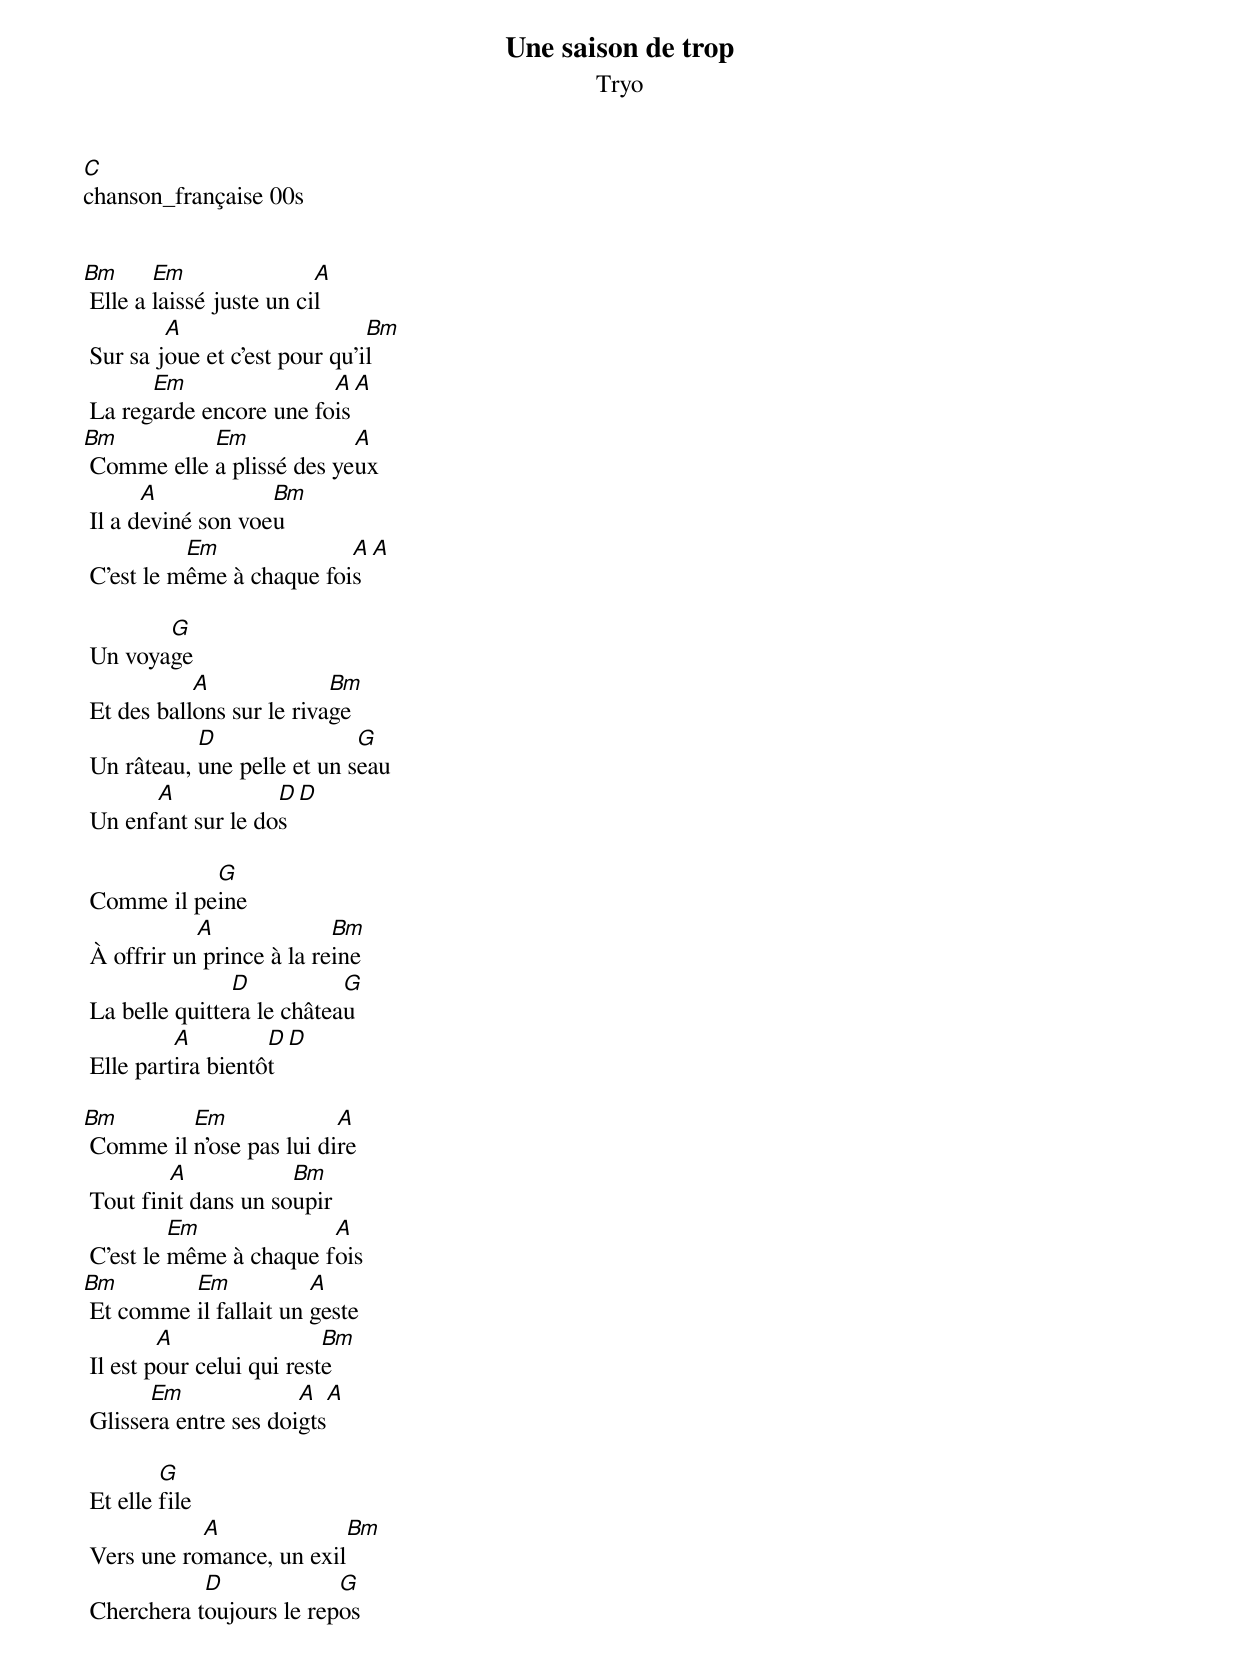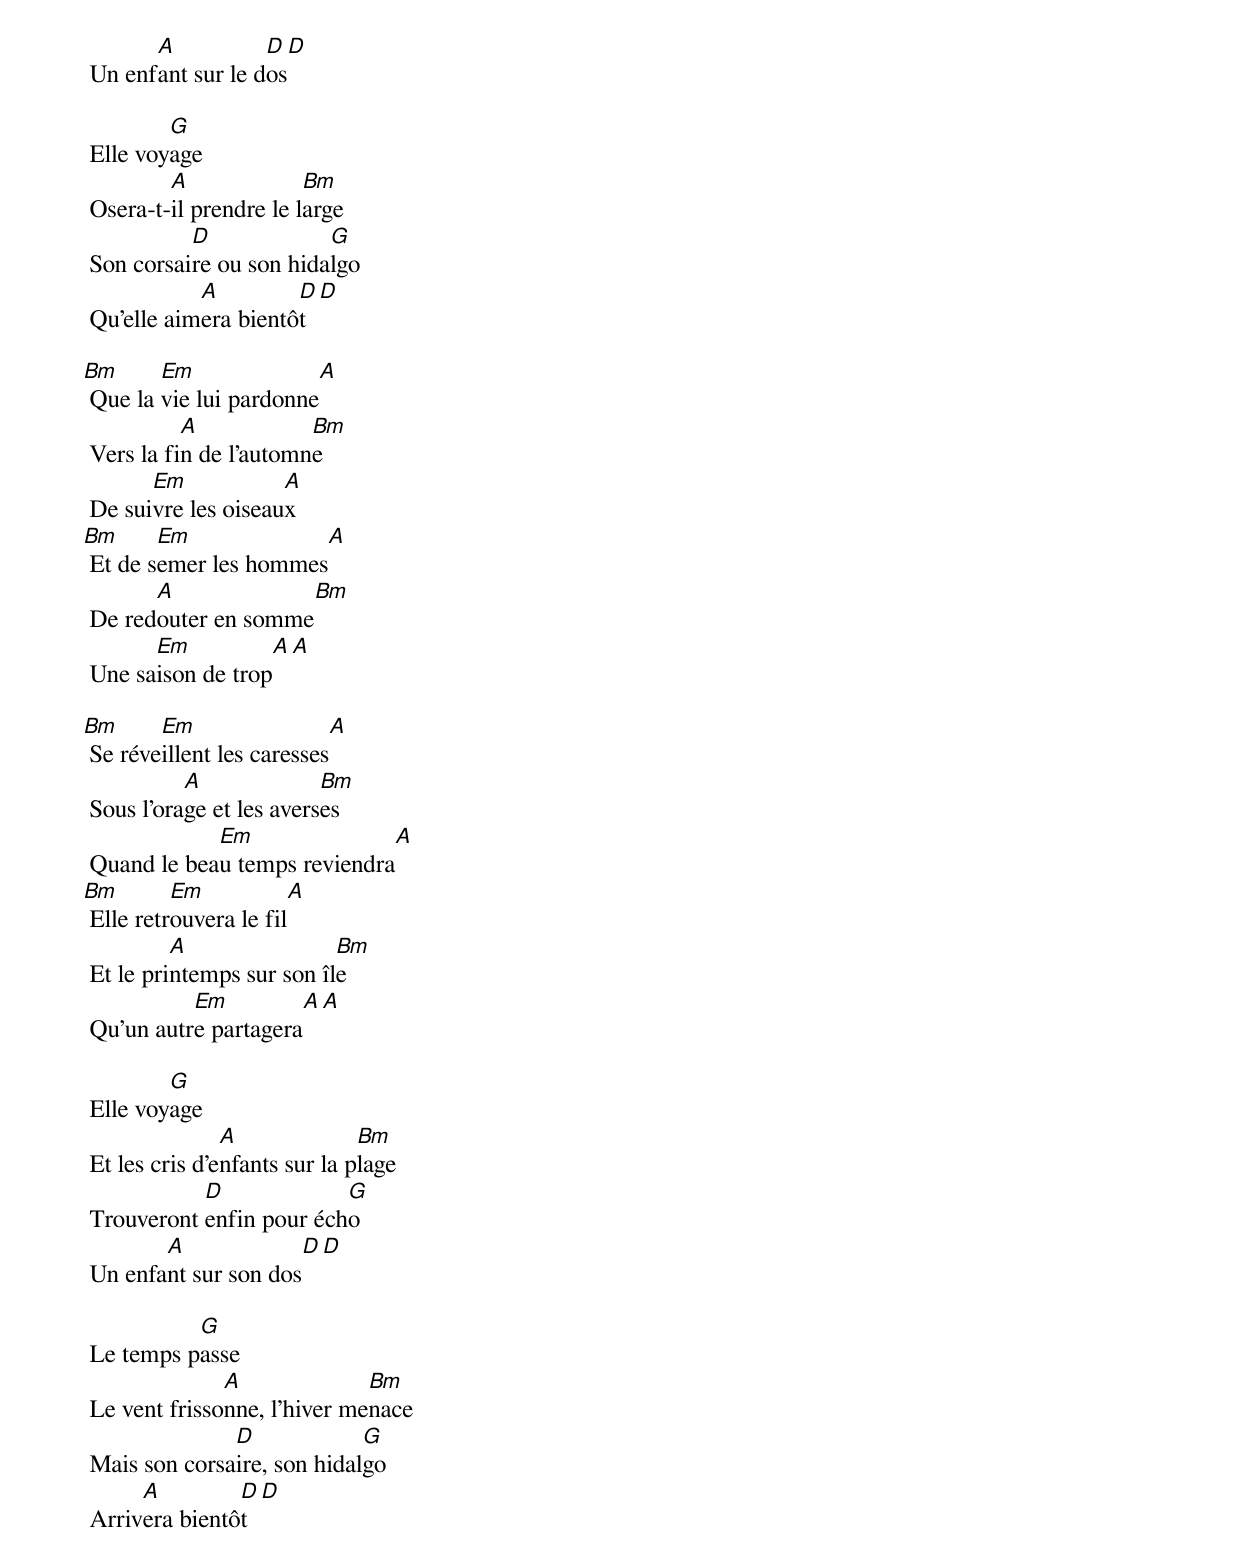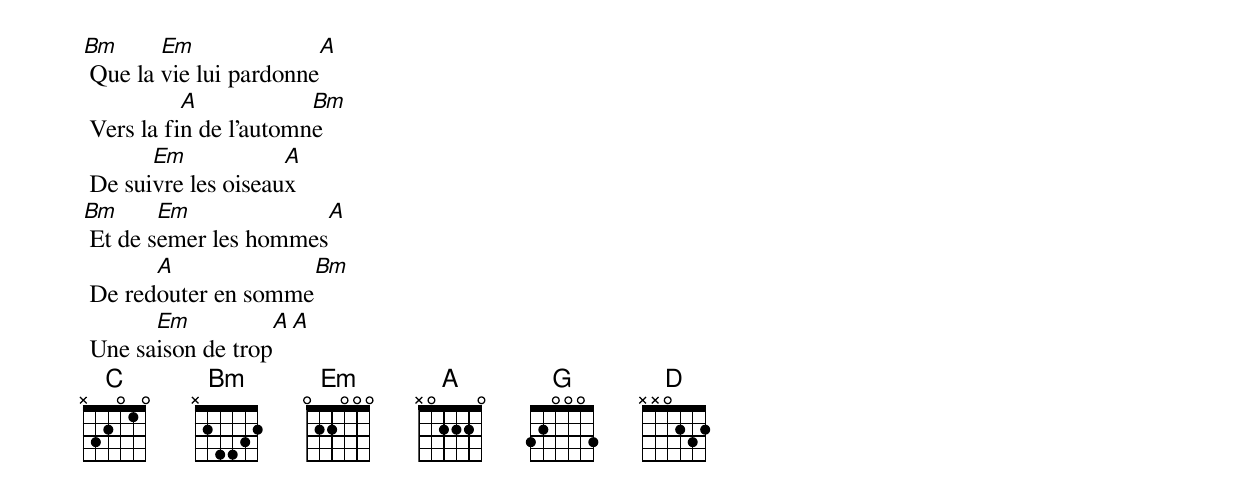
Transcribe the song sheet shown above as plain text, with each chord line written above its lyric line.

Une saison de trop
Tryo
C
chanson_française 00s


Bm      Em                A
 Elle a laissé juste un cil
         A                     Bm
 Sur sa joue et c'est pour qu'il
       Em                A    A
 La regarde encore une fois
Bm          Em             A
 Comme elle a plissé des yeux
       A            Bm
 Il a deviné son voeu
           Em              A    A
 C'est le même à chaque fois

        G
 Un voyage
            A              Bm
 Et des ballons sur le rivage
            D                G
 Un râteau, une pelle et un seau
       A            D   D
 Un enfant sur le dos

            G
 Comme il peine
            A              Bm
 À offrir un prince à la reine
                D           G
 La belle quittera le château
          A         D   D
 Elle partira bientôt

Bm        Em              A
 Comme il n'ose pas lui dire
         A            Bm
 Tout finit dans un soupir
          Em             A
 C'est le même à chaque fois
Bm        Em            A
 Et comme il fallait un geste
         A                 Bm
 Il est pour celui qui reste
       Em              A    A
 Glissera entre ses doigts

         G
 Et elle file
            A              Bm
 Vers une romance, un exil
            D             G
 Cherchera toujours le repos
       A           D    D
 Un enfant sur le dos

         G
 Elle voyage
         A              Bm
 Osera-t-il prendre le large
           D             G
 Son corsaire ou son hidalgo
            A         D    D
 Qu'elle aimera bientôt

Bm      Em              A
 Que la vie lui pardonne
           A            Bm
 Vers la fin de l'automne
       Em            A
 De suivre les oiseaux
Bm      Em             A
 Et de semer les hommes
       A             Bm
 De redouter en somme
       Em            A   A
 Une saison de trop

Bm      Em                 A
 Se réveillent les caresses
           A              Bm
 Sous l'orage et les averses
             Em               A
 Quand le beau temps reviendra
Bm        Em            A
 Elle retrouvera le fil
          A                Bm
 Et le printemps sur son île
           Em         A   A
 Qu'un autre partagera

         G
 Elle voyage
                A              Bm
 Et les cris d'enfants sur la plage
            D             G
 Trouveront enfin pour écho
        A             D   D
 Un enfant sur son dos

           G
 Le temps passe
               A              Bm
 Le vent frissonne, l'hiver menace
               D             G
 Mais son corsaire, son hidalgo
      A         D    D
 Arrivera bientôt

Bm      Em              A
 Que la vie lui pardonne
           A            Bm
 Vers la fin de l'automne
       Em            A
 De suivre les oiseaux
Bm      Em             A
 Et de semer les hommes
       A             Bm
 De redouter en somme
       Em            A   A
 Une saison de trop
